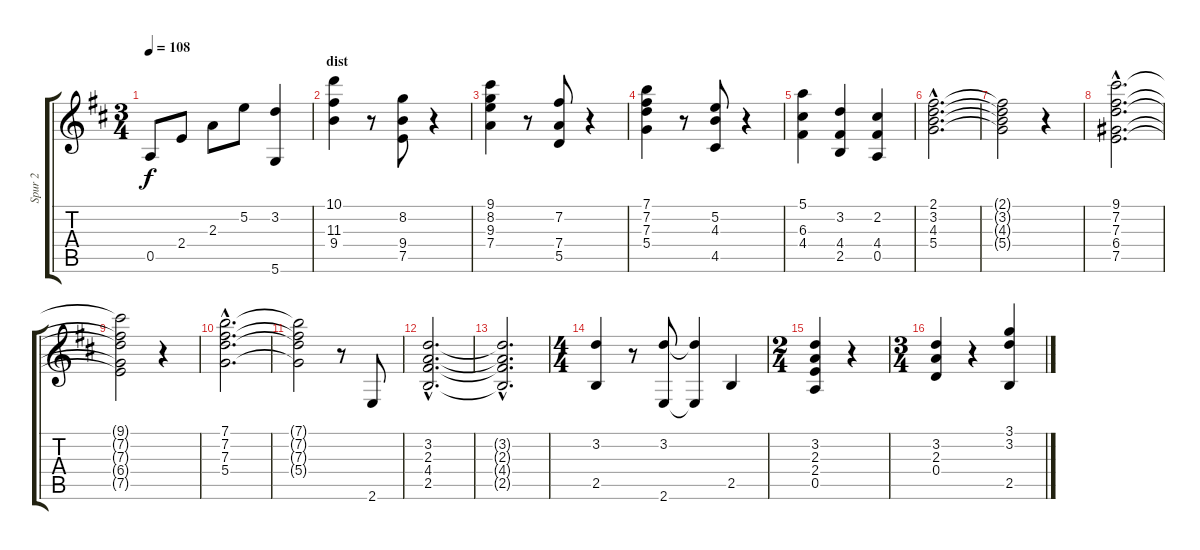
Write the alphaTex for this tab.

\track ("Spur 2" "Spur 2") {instrument acousticguitarnylon}
\staff {score tabs}
\tuning (E4 B3 G3 D3 A2 D2) {hide}
\ts (3 4)
\tempo 108
\clef g2
\ks d
0.5.8{dy f} 2.4.8 2.3.8 5.2.8 (3.2 5.6).4 |
\section ("" "dist")
(10.1 11.3 9.4).4 r.8 (8.2 9.4 7.5).8 r.4 |
(9.1 8.2 9.3 7.4).4 r.8 (7.2 7.4 5.5).8 r.4 |
(7.1 7.2 7.3 5.4).4 r.8 (5.2 4.3 4.5).8 r.4 |
(5.1 6.3 4.4).4 (3.2 4.4 2.5).4 (2.2 4.4 0.5).4 |
(2.1{hac} 3.2{hac} 4.3{hac} 5.4{hac}).2{d} |
(2.1{t} 3.2{t} 4.3{t} 5.4{t}).2 r.4 |
(9.1{hac} 7.2{hac} 7.3{hac} 6.4{hac} 7.5{hac}).2{d} |
(9.1{t} 7.2{t} 7.3{t} 6.4{t} 7.5{t}).2 r.4 |
(7.1{hac} 7.2{hac} 7.3{hac} 5.4{hac}).2{d} |
(7.1{t} 7.2{t} 7.3{t} 5.4{t}).2 r.8 2.6.8 |
(3.2{hac} 2.3{hac} 4.4{hac} 2.5{hac}).2{d} |
(3.2{hac t} 2.3{hac t} 4.4{hac t} 2.5{hac t}).2{d} |
\ts (4 4)
(3.2 2.5).4 r.8 (3.2 2.6).8 (3.2{t} 2.6{t}).4 2.5.4 |
\ts (2 4)
(3.2 2.3 2.4 0.5).4 r.4 |
\ts (3 4)
(3.2 2.3 0.4).4 r.4 (3.1 3.2 2.5).4
